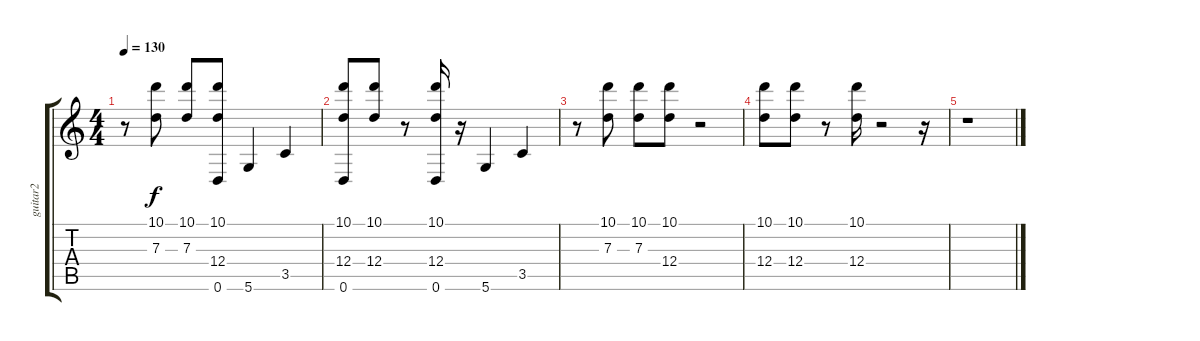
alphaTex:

\track ("guitar2" "guitar2") {instrument overdrivenguitar}
\staff {score tabs}
\tuning (E4 B3 G3 D3 A2 D2) {hide}
\ts (4 4)
\tempo 130
\clef g2
\ks c
r.8{dy f} (10.1 7.3).8 (10.1 7.3).8 (10.1 12.4 0.6).8 5.6.4 3.5.4 |
(10.1 12.4 0.6).8 (10.1 12.4).8 r.8 (10.1 12.4 0.6).16 r.16 5.6.4 3.5.4 |
r.8 (10.1 7.3).8 (10.1 7.3).8 (10.1 12.4).8 r.2 |
(10.1 12.4).8 (10.1 12.4).8 r.8 (10.1 12.4).16 r.2 r.16 |
r.1
